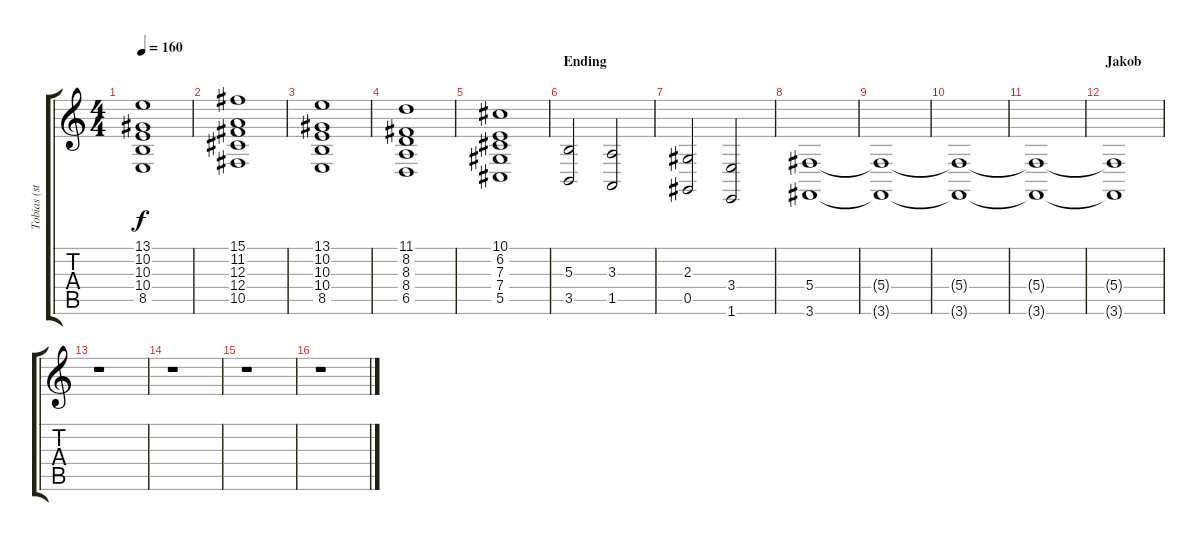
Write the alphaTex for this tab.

\track ("Tobias (strings)" "Tobias (st") {instrument stringensemble1}
\staff {score tabs}
\tuning (Eb4 Bb3 Gb3 Db3 Ab2 Eb2) {hide}
\ts (4 4)
\tempo 160
\clef g2
\ks c
(13.1{t} 10.2{t} 10.3{t} 10.4{t} 8.5{t}).1{dy f} |
(15.1 11.2 12.3 12.4 10.5).1 |
(13.1 10.2 10.3 10.4 8.5).1 |
(11.1 8.2 8.3 8.4 6.5).1 |
(10.1 6.2 7.3 7.4 5.5).1 |
\section ("" "Ending")
(5.3 3.5).2 (3.3 1.5).2 |
(2.3 0.5).2 (3.4 1.6).2 |
(5.4 3.6).1 |
(5.4{t} 3.6{t}).1{volume 0} |
(5.4{t} 3.6{t}).1 |
(5.4{t} 3.6{t}).1 |
\section ("" "Jakob")
(5.4{t} 3.6{t}).1 |
r.1 |
r.1 |
r.1 |
r.1
